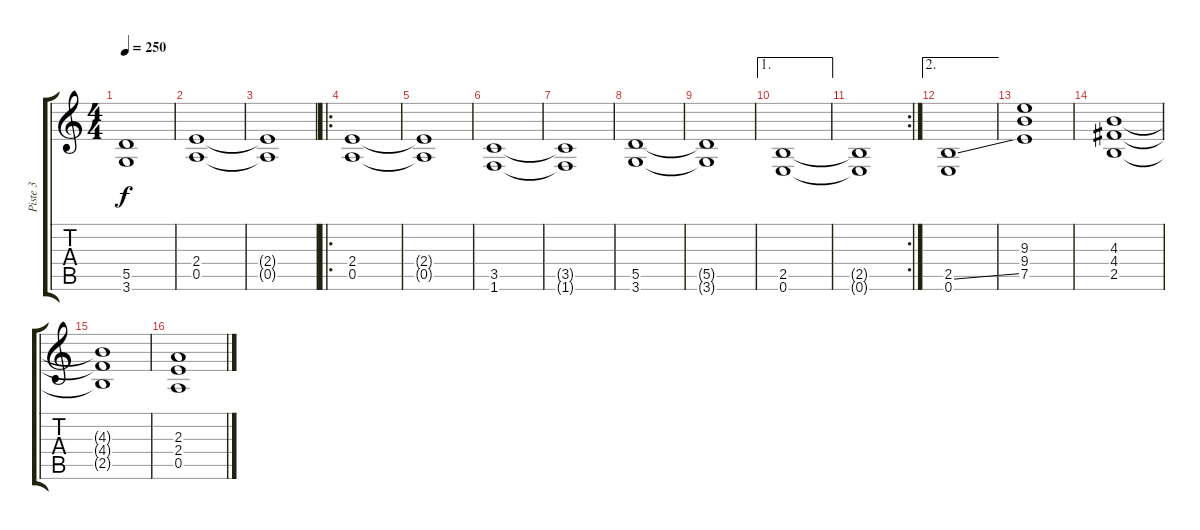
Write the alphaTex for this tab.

\track ("Piste 3" "Piste 3") {instrument distortionguitar}
\staff {score tabs}
\tuning (E4 B3 G3 D3 A2 E2) {hide}
\ts (4 4)
\tempo 250
\clef g2
\ks c
(5.5 3.6).1{dy f} |
(2.4 0.5).1 |
(2.4{t} 0.5{t}).1 |
\ro
(2.4 0.5).1 |
(2.4{t} 0.5{t}).1 |
(3.5 1.6).1 |
(3.5{t} 1.6{t}).1 |
(5.5 3.6).1 |
(5.5{t} 3.6{t}).1 |
\ae 1
(2.5 0.6).1 |
\rc 2
(2.5{t} 0.6{t}).1 |
\ae 2
(2.5{ss} 0.6).1 |
(9.3 9.4 7.5).1 |
(4.3 4.4 2.5).1 |
(4.3{t} 4.4{t} 2.5{t}).1 |
(2.3 2.4 0.5).1
